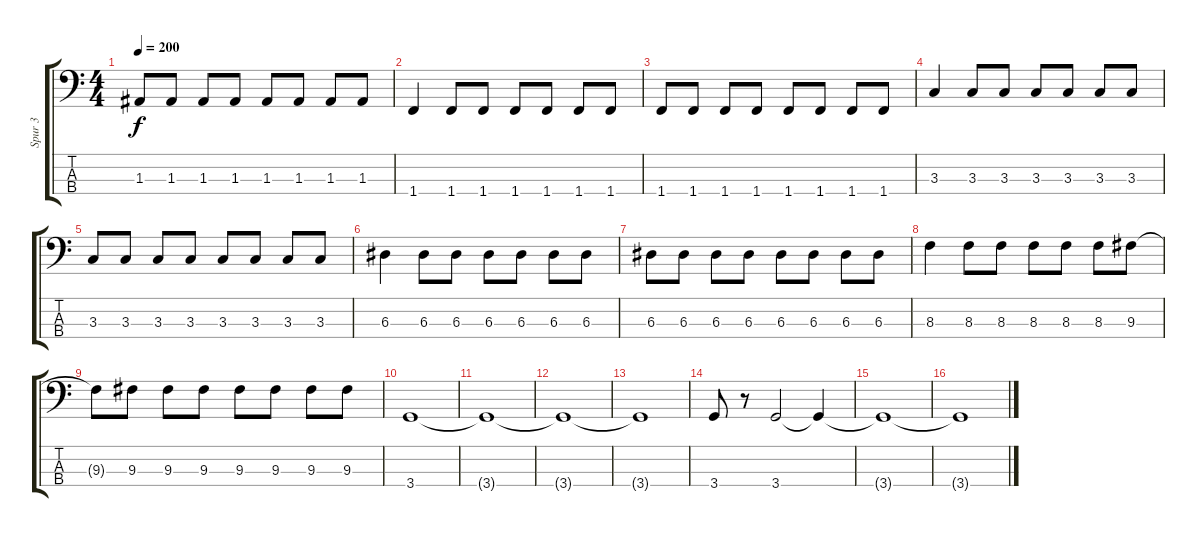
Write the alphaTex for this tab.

\track ("Spur 3" "Spur 3") {instrument electricbasspick}
\staff {score tabs}
\tuning (G2 D2 A1 E1) {hide}
\ts (4 4)
\tempo 200
\clef f4
\ks c
1.3.8{dy f} 1.3.8 1.3.8 1.3.8 1.3.8 1.3.8 1.3.8 1.3.8 |
1.4.4 1.4.8 1.4.8 1.4.8 1.4.8 1.4.8 1.4.8 |
1.4.8 1.4.8 1.4.8 1.4.8 1.4.8 1.4.8 1.4.8 1.4.8 |
3.3.4 3.3.8 3.3.8 3.3.8 3.3.8 3.3.8 3.3.8 |
3.3.8 3.3.8 3.3.8 3.3.8 3.3.8 3.3.8 3.3.8 3.3.8 |
6.3.4 6.3.8 6.3.8 6.3.8 6.3.8 6.3.8 6.3.8 |
6.3.8 6.3.8 6.3.8 6.3.8 6.3.8 6.3.8 6.3.8 6.3.8 |
8.3.4 8.3.8 8.3.8 8.3.8 8.3.8 8.3.8 9.3.8 |
9.3{t}.8 9.3.8 9.3.8 9.3.8 9.3.8 9.3.8 9.3.8 9.3.8 |
3.4.1 |
3.4{t}.1 |
3.4{t}.1 |
3.4{t}.1 |
3.4.8 r.8 3.4.2 3.4{t}.4 |
3.4{t}.1 |
3.4{t}.1
